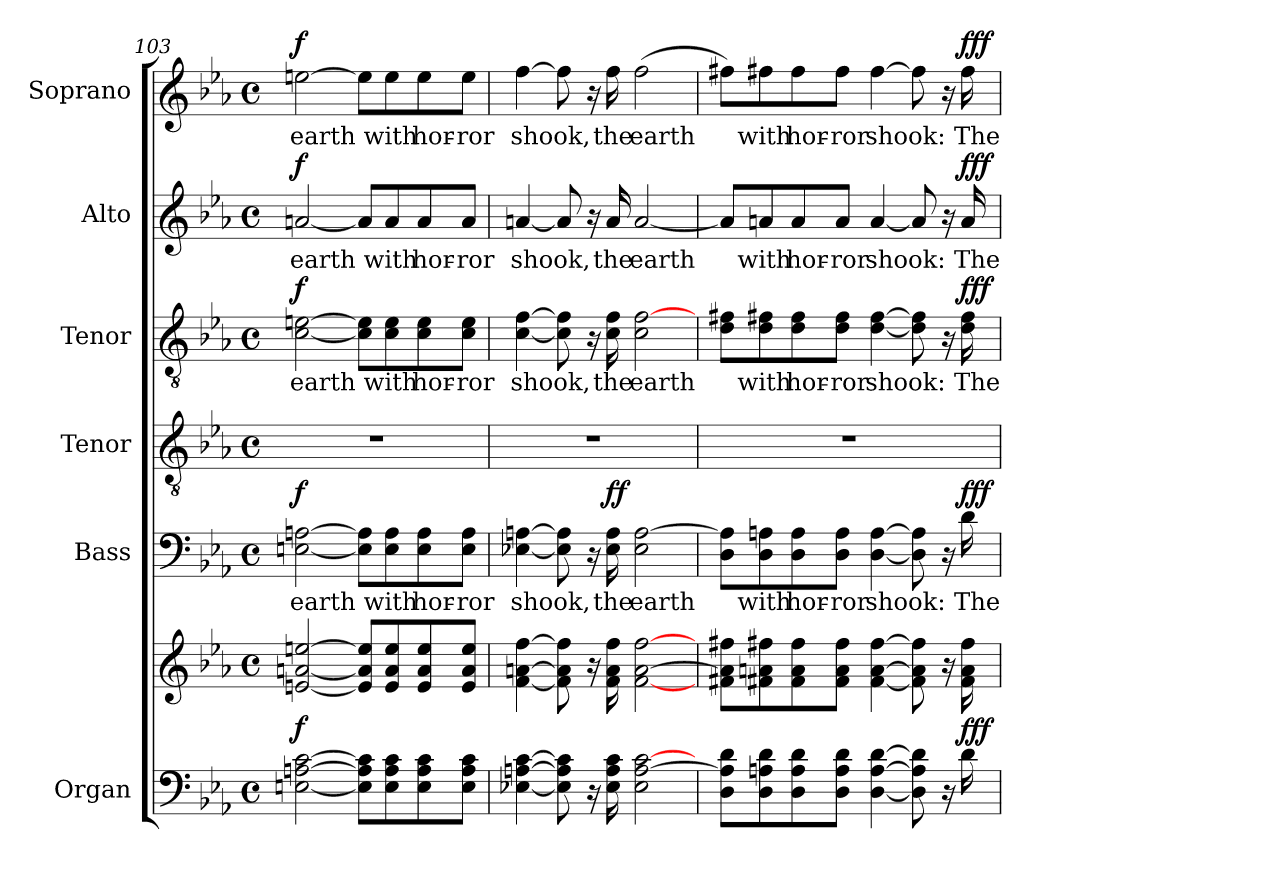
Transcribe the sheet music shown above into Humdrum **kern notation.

**kern	**kern	**dynam	**kern	**text	**dynam	**kern	**kern	**text	**dynam	**kern	**text	**dynam	**kern	**text	**dynam
*part6	*part6	*part6	*part5	*part5	*part5	*part4	*part3	*part3	*part3	*part2	*part2	*part2	*part1	*part1	*part1
*staff7	*staff6	*staff6/7	*staff5	*staff5	*staff5	*staff4	*staff3	*staff3	*staff3	*staff2	*staff2	*staff2	*staff1	*staff1	*staff1
*I"Organ	*	*	*I"Bass	*	*	*I"Tenor	*I"Tenor	*	*	*I"Alto	*	*	*I"Soprano	*	*
*I'Org.	*	*	*I'B.	*	*	*I'T.	*I'T.	*	*	*I'A.	*	*	*I'S.	*	*
*clefF4	*clefG2	*	*clefF4	*	*	*clefGv2	*clefGv2	*	*	*clefG2	*	*	*clefG2	*	*
*	*	*	*	*	*	*ITrd7c12	*ITrd7c12	*	*	*	*	*	*	*	*
*k[b-e-a-]	*k[b-e-a-]	*	*k[b-e-a-]	*	*	*k[b-e-a-]	*k[b-e-a-]	*	*	*k[b-e-a-]	*	*	*k[b-e-a-]	*	*
*E-:	*E-:	*	*E-:	*	*	*E-:	*E-:	*	*	*E-:	*	*	*E-:	*	*
*M4/4	*M4/4	*	*M4/4	*	*	*M4/4	*M4/4	*	*	*M4/4	*	*	*M4/4	*	*
*met(c)	*met(c)	*	*met(c)	*	*	*met(c)	*met(c)	*	*	*met(c)	*	*	*met(c)	*	*
=103	=103	=103	=103	=103	=103	=103	=103	=103	=103	=103	=103	=103	=103	=103	=103
!	!	!	!	!LO:LY:b:color=#000000	!	!	!	!	!	!	!	!	!	!	!
!	!	!	!	!	!	!	!	!LO:LY:b:color=#000000	!	!	!	!	!	!	!
!	!	!	!	!	!	!	!	!	!	!	!LO:LY:b:color=#000000	!	!	!	!
!	!	!	!	!	!	!	!	!	!	!	!	!	!	!LO:LY:b:color=#000000	!
[<2Eni\ [>2Ani [>2ci	[<2eni/ [<2ani [>2eeni	f	[<2Eni\ [>2Ani	earth	f	1r	[<2Ci\ [>2Eni	earth	f	[<2ani/	earth	f	[>2eeni\	earth	f
8Ei\] 8Ai] 8ci]L	8ei/] 8ai] 8eei]L	.	8Ei\] 8Ai]L	.	.	.	8Ci\] 8Eni]L	.	.	8ai/L]	.	.	8eei\L]	.	.
!	!	!	!	!LO:LY:b:color=#000000	!	!	!	!	!	!	!	!	!	!	!
!	!	!	!	!	!	!	!	!LO:LY:b:color=#000000	!	!	!	!	!	!	!
!	!	!	!	!	!	!	!	!	!	!	!LO:LY:b:color=#000000	!	!	!	!
!	!	!	!	!	!	!	!	!	!	!	!	!	!	!LO:LY:b:color=#000000	!
8Ei\ 8Ai 8ci	8ei/ 8ai 8eei	.	8Ei\ 8Ai	with	.	.	8Ci\ 8Ei	with	.	8ai/	with	.	8eei\	with	.
!	!	!	!	!LO:LY:b:color=#000000	!	!	!	!	!	!	!	!	!	!	!
!	!	!	!	!	!	!	!	!LO:LY:b:color=#000000	!	!	!	!	!	!	!
!	!	!	!	!	!	!	!	!	!	!	!LO:LY:b:color=#000000	!	!	!	!
!	!	!	!	!	!	!	!	!	!	!	!	!	!	!LO:LY:b:color=#000000	!
8Ei\ 8Ai 8ci	8ei/ 8ai 8eei	.	8Ei\ 8Ai	hor-	.	.	8Ci\ 8Ei	hor-	.	8ai/	hor-	.	8eei\	hor-	.
!	!	!	!	!LO:LY:b:color=#000000	!	!	!	!	!	!	!	!	!	!	!
!	!	!	!	!	!	!	!	!LO:LY:b:color=#000000	!	!	!	!	!	!	!
!	!	!	!	!	!	!	!	!	!	!	!LO:LY:b:color=#000000	!	!	!	!
!	!	!	!	!	!	!	!	!	!	!	!	!	!	!LO:LY:b:color=#000000	!
8Ei\ 8Ai 8ciJ	8ei/ 8ai 8eeiJ	.	8Ei\ 8AiJ	-ror	.	.	8Ci\ 8EiJ	-ror	.	8ai/J	-ror	.	8eei\J	-ror	.
=104	=104	=104	=104	=104	=104	=104	=104	=104	=104	=104	=104	=104	=104	=104	=104
!	!	!	!	!LO:LY:b:color=#000000	!	!	!	!	!	!	!	!	!	!	!
!	!	!	!	!	!	!	!	!LO:LY:b:color=#000000	!	!	!	!	!	!	!
!	!	!	!	!	!	!	!	!	!	!	!LO:LY:b:color=#000000	!	!	!	!
!	!	!	!	!	!	!	!	!	!	!	!	!	!	!LO:LY:b:color=#000000	!
[<4E-Xi\ [>4Ani [>4ci	[<4fi\ [>4ani [>4ffi	.	[<4E-Xi\ [>4Ani	shook,	.	1r	[<4Ci\ [>4Fi	shook,	.	[<4ani/	shook,	.	[>4ffi\	shook,	.
8E-i\] 8Ai] 8ci]	8fi\] 8ai] 8ffi]	.	8E-i\] 8Ai]	.	.	.	8Ci\] 8Fi]	.	.	8ai/]	.	.	8ffi\]	.	.
16r	16r	.	16r	.	.	.	16r	.	.	16r	.	.	16r	.	.
!	!	!	!	!LO:LY:b:color=#000000	!	!	!	!	!	!	!	!	!	!	!
!	!	!	!	!	!	!	!	!LO:LY:b:color=#000000	!	!	!	!	!	!	!
!	!	!	!	!	!	!	!	!	!	!	!LO:LY:b:color=#000000	!	!	!	!
!	!	!	!	!	!	!	!	!	!	!	!	!	!	!LO:LY:b:color=#000000	!
16E-i\ 16Ai 16ci	16fi\ 16ai 16ffi	.	16E-i\ 16Ai	the	ff	.	16Ci\ 16Fi	the	.	16ai/	the	.	16ffi\	the	.
!	!	!	!	!LO:LY:b:color=#000000	!	!	!	!	!	!	!	!	!	!	!
!	!	!	!	!	!	!	!	!LO:LY:b:color=#000000	!	!	!	!	!	!	!
!	!	!	!	!	!	!	!	!	!	!	!LO:LY:b:color=#000000	!	!	!	!
!	!	!	!	!	!	!	!	!	!	!	!	!	!	!LO:LY:b:color=#000000	!
2E-i\ [<2Ai [>2ci	[<2fi\ [>2ai [>2ffi	.	2E-i\ [>2Ai	earth	.	.	2Ci\ [>2Fi	earth	.	[<2ai/	earth	.	(2ffi\	earth	.
!!LO:PB:g=z
=105	=105	=105	=105	=105	=105	=105	=105	=105	=105	=105	=105	=105	=105	=105	=105
8Di\ 8Ai] 8diL	8f#Xi\ 8ai] 8ff#XiL	.	8Di\ 8Ai]L	.	.	1r	8Di\ 8F#XiL	.	.	8ai/L]	.	.	8ff#Xi\L)	.	.
!	!	!	!	!LO:LY:b:color=#000000	!	!	!	!	!	!	!	!	!	!	!
!	!	!	!	!	!	!	!	!LO:LY:b:color=#000000	!	!	!	!	!	!	!
!	!	!	!	!	!	!	!	!	!	!	!LO:LY:b:color=#000000	!	!	!	!
!	!	!	!	!	!	!	!	!	!	!	!	!	!	!LO:LY:b:color=#000000	!
8Di\ 8Ani 8di	8f#Xi\ 8ani 8ff#Xi	.	8Di\ 8Ani	with	.	.	8Di\ 8F#Xi	with	.	8ani/	with	.	8ff#Xi\	with	.
!	!	!	!	!LO:LY:b:color=#000000	!	!	!	!	!	!	!	!	!	!	!
!	!	!	!	!	!	!	!	!LO:LY:b:color=#000000	!	!	!	!	!	!	!
!	!	!	!	!	!	!	!	!	!	!	!LO:LY:b:color=#000000	!	!	!	!
!	!	!	!	!	!	!	!	!	!	!	!	!	!	!LO:LY:b:color=#000000	!
8Di\ 8Ai 8di	8f#i\ 8ai 8ff#i	.	8Di\ 8Ai	hor-	.	.	8Di\ 8F#i	hor-	.	8ai/	hor-	.	8ff#i\	hor-	.
!	!	!	!	!LO:LY:b:color=#000000	!	!	!	!	!	!	!	!	!	!	!
!	!	!	!	!	!	!	!	!LO:LY:b:color=#000000	!	!	!	!	!	!	!
!	!	!	!	!	!	!	!	!	!	!	!LO:LY:b:color=#000000	!	!	!	!
!	!	!	!	!	!	!	!	!	!	!	!	!	!	!LO:LY:b:color=#000000	!
8Di\ 8Ai 8diJ	8f#i\ 8ai 8ff#iJ	.	8Di\ 8AiJ	-ror	.	.	8Di\ 8F#iJ	-ror	.	8ai/J	-ror	.	8ff#i\J	-ror	.
!	!	!	!	!LO:LY:b:color=#000000	!	!	!	!	!	!	!	!	!	!	!
!	!	!	!	!	!	!	!	!LO:LY:b:color=#000000	!	!	!	!	!	!	!
!	!	!	!	!	!	!	!	!	!	!	!LO:LY:b:color=#000000	!	!	!	!
!	!	!	!	!	!	!	!	!	!	!	!	!	!	!LO:LY:b:color=#000000	!
[<4Di\ [>4Ai [>4di	[<4f#i\ [>4ai [>4ff#i	.	[<4Di\ [>4Ai	shook:	.	.	[<4Di\ [>4F#i	shook:	.	[<4ai/	shook:	.	[>4ff#i\	shook:	.
8Di\] 8Ai] 8di]	8f#i\] 8ai] 8ff#i]	.	8Di\] 8Ai]	.	.	.	8Di\] 8F#i]	.	.	8ai/]	.	.	8ff#i\]	.	.
16r	16r	.	16r	.	.	.	16r	.	.	16r	.	.	16r	.	.
!	!	!	!	!LO:LY:b:color=#000000	!	!	!	!	!	!	!	!	!	!	!
!	!	!	!	!	!	!	!	!LO:LY:b:color=#000000	!	!	!	!	!	!	!
!	!	!	!	!	!	!	!	!	!	!	!LO:LY:b:color=#000000	!	!	!	!
!	!	!	!	!	!	!	!	!	!	!	!	!	!	!LO:LY:b:color=#000000	!
16di\	16f#i\ 16ai 16ff#i	fff	16di\	The	fff	.	16Di\ 16F#i	The	fff	16ai/	The	fff	16ff#i\	The	fff
=	=	=	=	=	=	=	=	=	=	=	=	=	=	=	=
*-	*-	*-	*-	*-	*-	*-	*-	*-	*-	*-	*-	*-	*-	*-	*-
